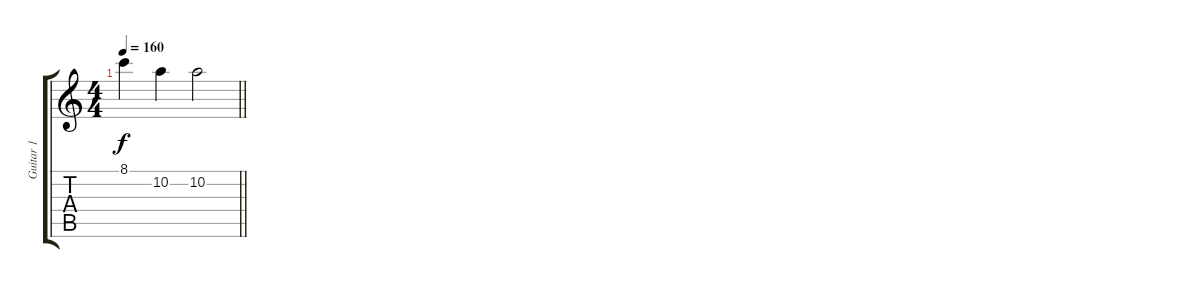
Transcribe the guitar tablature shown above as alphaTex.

\track ("Guitar 1" "Guitar 1") {instrument acousticguitarnylon}
\staff {score tabs}
\tuning (E4 B3 G3 D3 A2 E2) {hide}
\ts (4 4)
\tempo 160
\clef g2
\barLineRight lightlight
\ks c
8.1.4{dy f} 10.2.4 10.2.2
